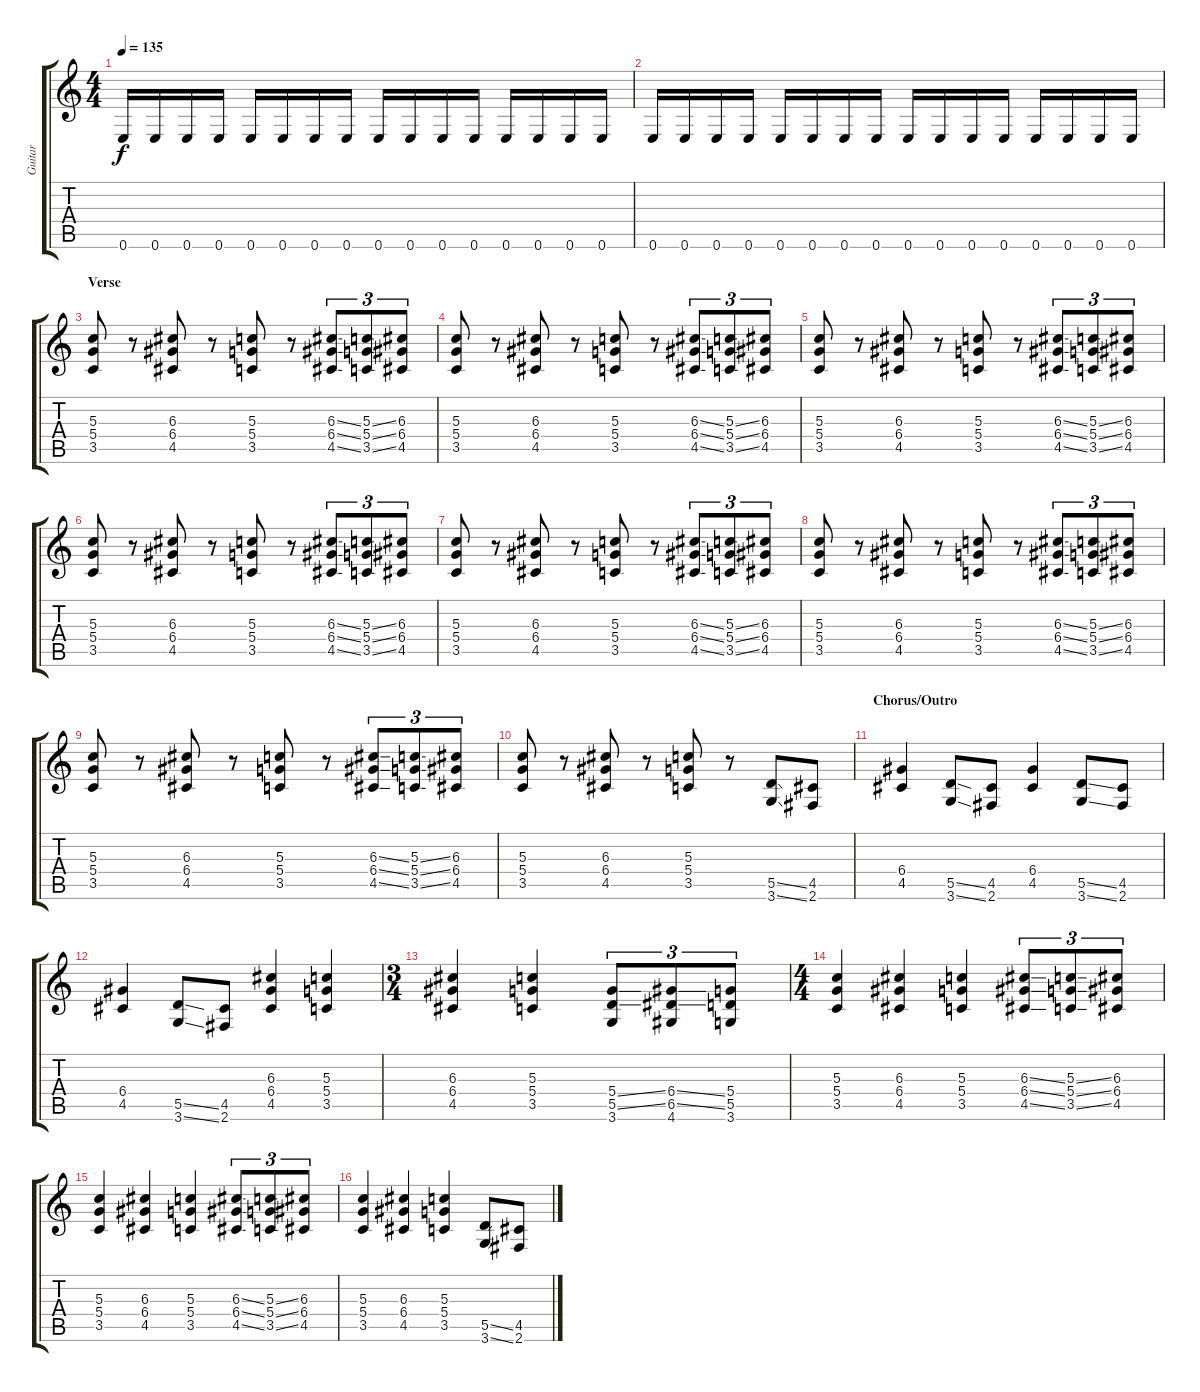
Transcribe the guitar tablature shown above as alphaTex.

\track ("Guitar" "Guitar") {instrument distortionguitar}
\staff {score tabs}
\tuning (E4 B3 G3 D3 A2 E2) {hide}
\ts (4 4)
\tempo 135
\clef g2
\ks c
0.6.16{dy f} 0.6.16 0.6.16 0.6.16 0.6.16 0.6.16 0.6.16 0.6.16 0.6.16 0.6.16 0.6.16 0.6.16 0.6.16 0.6.16 0.6.16 0.6.16 |
0.6.16 0.6.16 0.6.16 0.6.16 0.6.16 0.6.16 0.6.16 0.6.16 0.6.16 0.6.16 0.6.16 0.6.16 0.6.16 0.6.16 0.6.16 0.6.16 |
\section ("" "Verse")
(5.3 5.4 3.5).8 r.8 (6.3 6.4 4.5).8 r.8 (5.3 5.4 3.5).8 r.8 (6.3{ss} 6.4{ss} 4.5{ss}).8{tu (3 2)} (5.3{ss} 5.4{ss} 3.5{ss}).8{tu (3 2)} (6.3 6.4 4.5).8{tu (3 2)} |
(5.3 5.4 3.5).8 r.8 (6.3 6.4 4.5).8 r.8 (5.3 5.4 3.5).8 r.8 (6.3{ss} 6.4{ss} 4.5{ss}).8{tu (3 2)} (5.3{ss} 5.4{ss} 3.5{ss}).8{tu (3 2)} (6.3 6.4 4.5).8{tu (3 2)} |
(5.3 5.4 3.5).8 r.8 (6.3 6.4 4.5).8 r.8 (5.3 5.4 3.5).8 r.8 (6.3{ss} 6.4{ss} 4.5{ss}).8{tu (3 2)} (5.3{ss} 5.4{ss} 3.5{ss}).8{tu (3 2)} (6.3 6.4 4.5).8{tu (3 2)} |
(5.3 5.4 3.5).8 r.8 (6.3 6.4 4.5).8 r.8 (5.3 5.4 3.5).8 r.8 (6.3{ss} 6.4{ss} 4.5{ss}).8{tu (3 2)} (5.3{ss} 5.4{ss} 3.5{ss}).8{tu (3 2)} (6.3 6.4 4.5).8{tu (3 2)} |
(5.3 5.4 3.5).8 r.8 (6.3 6.4 4.5).8 r.8 (5.3 5.4 3.5).8 r.8 (6.3{ss} 6.4{ss} 4.5{ss}).8{tu (3 2)} (5.3{ss} 5.4{ss} 3.5{ss}).8{tu (3 2)} (6.3 6.4 4.5).8{tu (3 2)} |
(5.3 5.4 3.5).8 r.8 (6.3 6.4 4.5).8 r.8 (5.3 5.4 3.5).8 r.8 (6.3{ss} 6.4{ss} 4.5{ss}).8{tu (3 2)} (5.3{ss} 5.4{ss} 3.5{ss}).8{tu (3 2)} (6.3 6.4 4.5).8{tu (3 2)} |
(5.3 5.4 3.5).8 r.8 (6.3 6.4 4.5).8 r.8 (5.3 5.4 3.5).8 r.8 (6.3{ss} 6.4{ss} 4.5{ss}).8{tu (3 2)} (5.3{ss} 5.4{ss} 3.5{ss}).8{tu (3 2)} (6.3 6.4 4.5).8{tu (3 2)} |
(5.3 5.4 3.5).8 r.8 (6.3 6.4 4.5).8 r.8 (5.3 5.4 3.5).8 r.8 (5.5{ss} 3.6{ss}).8 (4.5 2.6).8 |
\section ("" "Chorus/Outro")
(6.4 4.5).4 (5.5{ss} 3.6{ss}).8 (4.5 2.6).8 (6.4 4.5).4 (5.5{ss} 3.6{ss}).8 (4.5 2.6).8 |
(6.4 4.5).4 (5.5{ss} 3.6{ss}).8 (4.5 2.6).8 (6.3 6.4 4.5).4 (5.3 5.4 3.5).4 |
\ts (3 4)
(6.3 6.4 4.5).4 (5.3 5.4 3.5).4 (5.4{ss} 5.5{ss} 3.6).8{tu (3 2)} (6.4{ss} 6.5{ss} 4.6).8{tu (3 2)} (5.4 5.5 3.6).8{tu (3 2)} |
\ts (4 4)
(5.3 5.4 3.5).4 (6.3 6.4 4.5).4 (5.3 5.4 3.5).4 (6.3{ss} 6.4{ss} 4.5{ss}).8{tu (3 2)} (5.3{ss} 5.4{ss} 3.5{ss}).8{tu (3 2)} (6.3 6.4 4.5).8{tu (3 2)} |
(5.3 5.4 3.5).4 (6.3 6.4 4.5).4 (5.3 5.4 3.5).4 (6.3{ss} 6.4{ss} 4.5{ss}).8{tu (3 2)} (5.3{ss} 5.4{ss} 3.5{ss}).8{tu (3 2)} (6.3 6.4 4.5).8{tu (3 2)} |
(5.3 5.4 3.5).4 (6.3 6.4 4.5).4 (5.3 5.4 3.5).4 (5.5{ss} 3.6{ss}).8 (4.5 2.6).8
